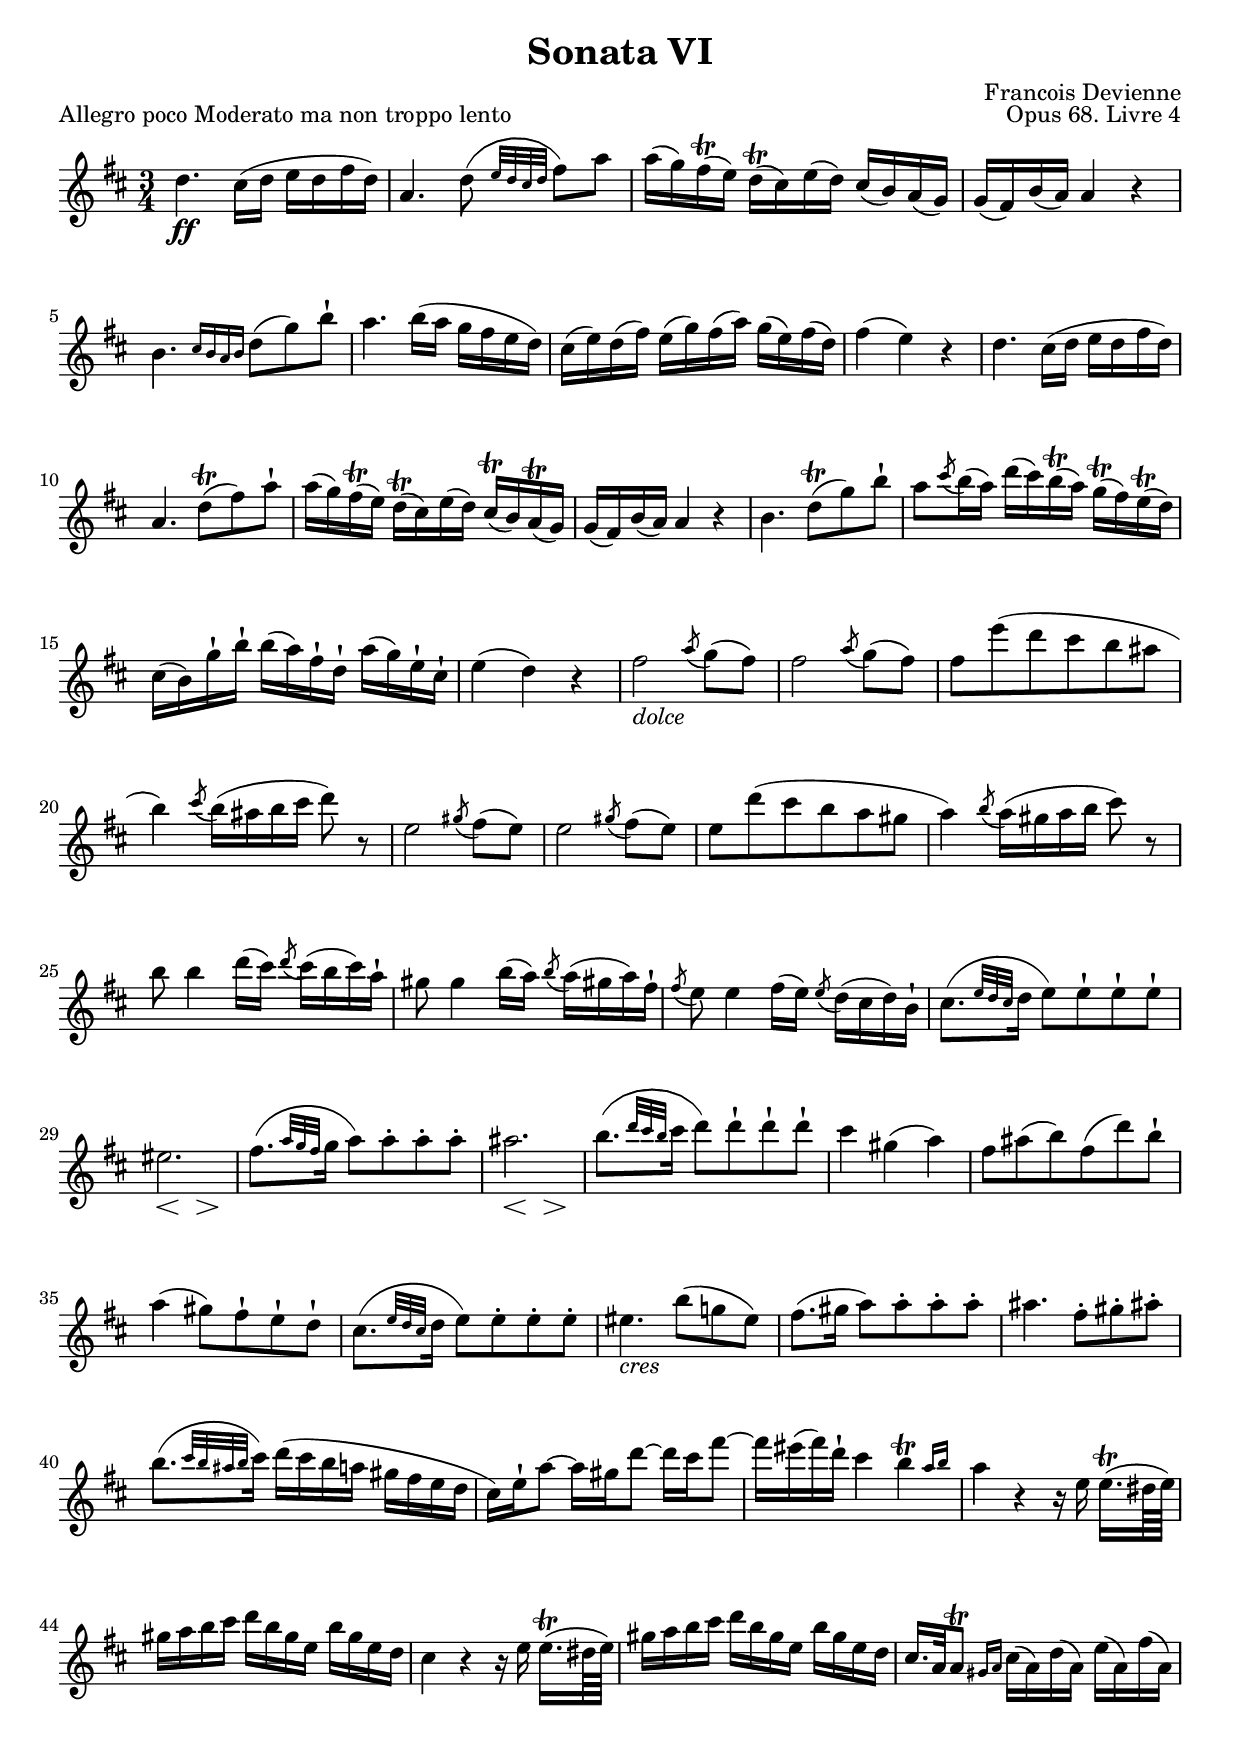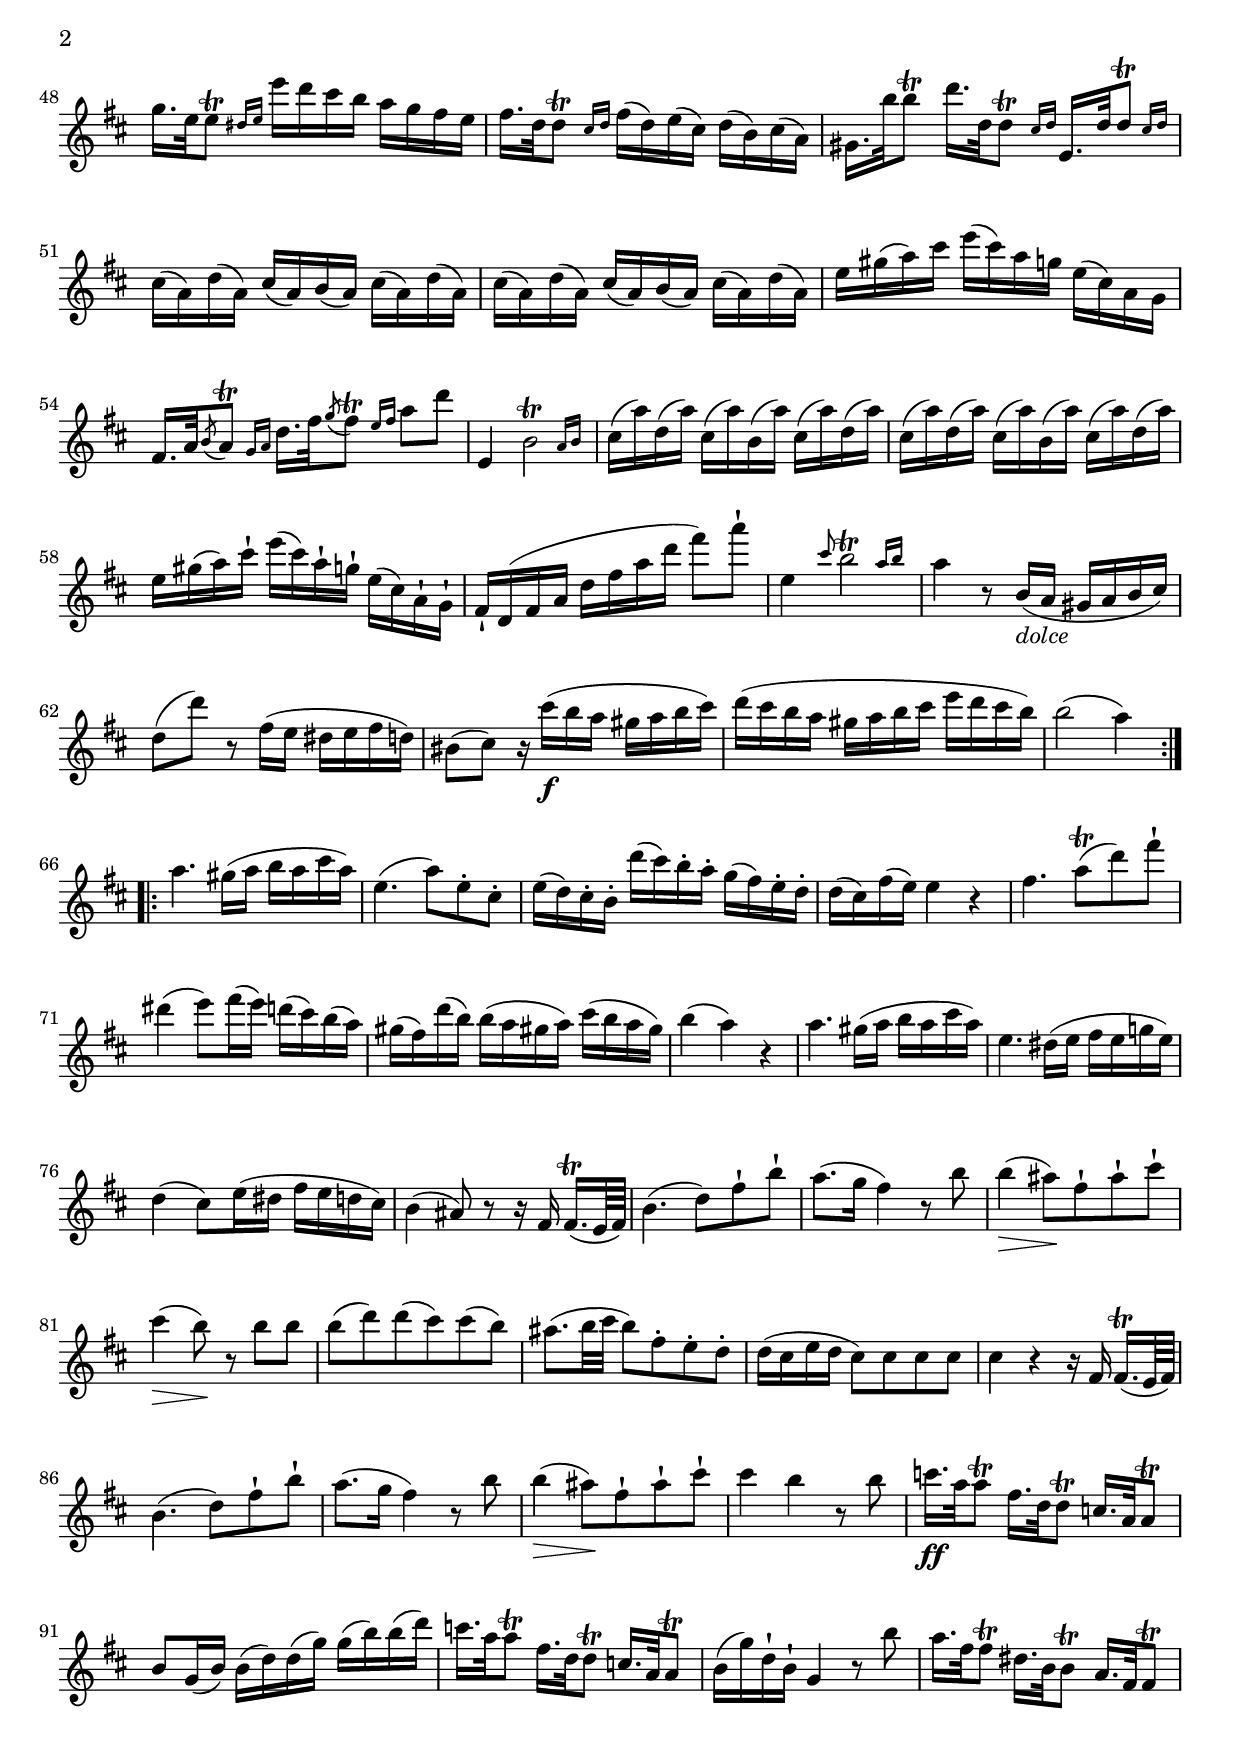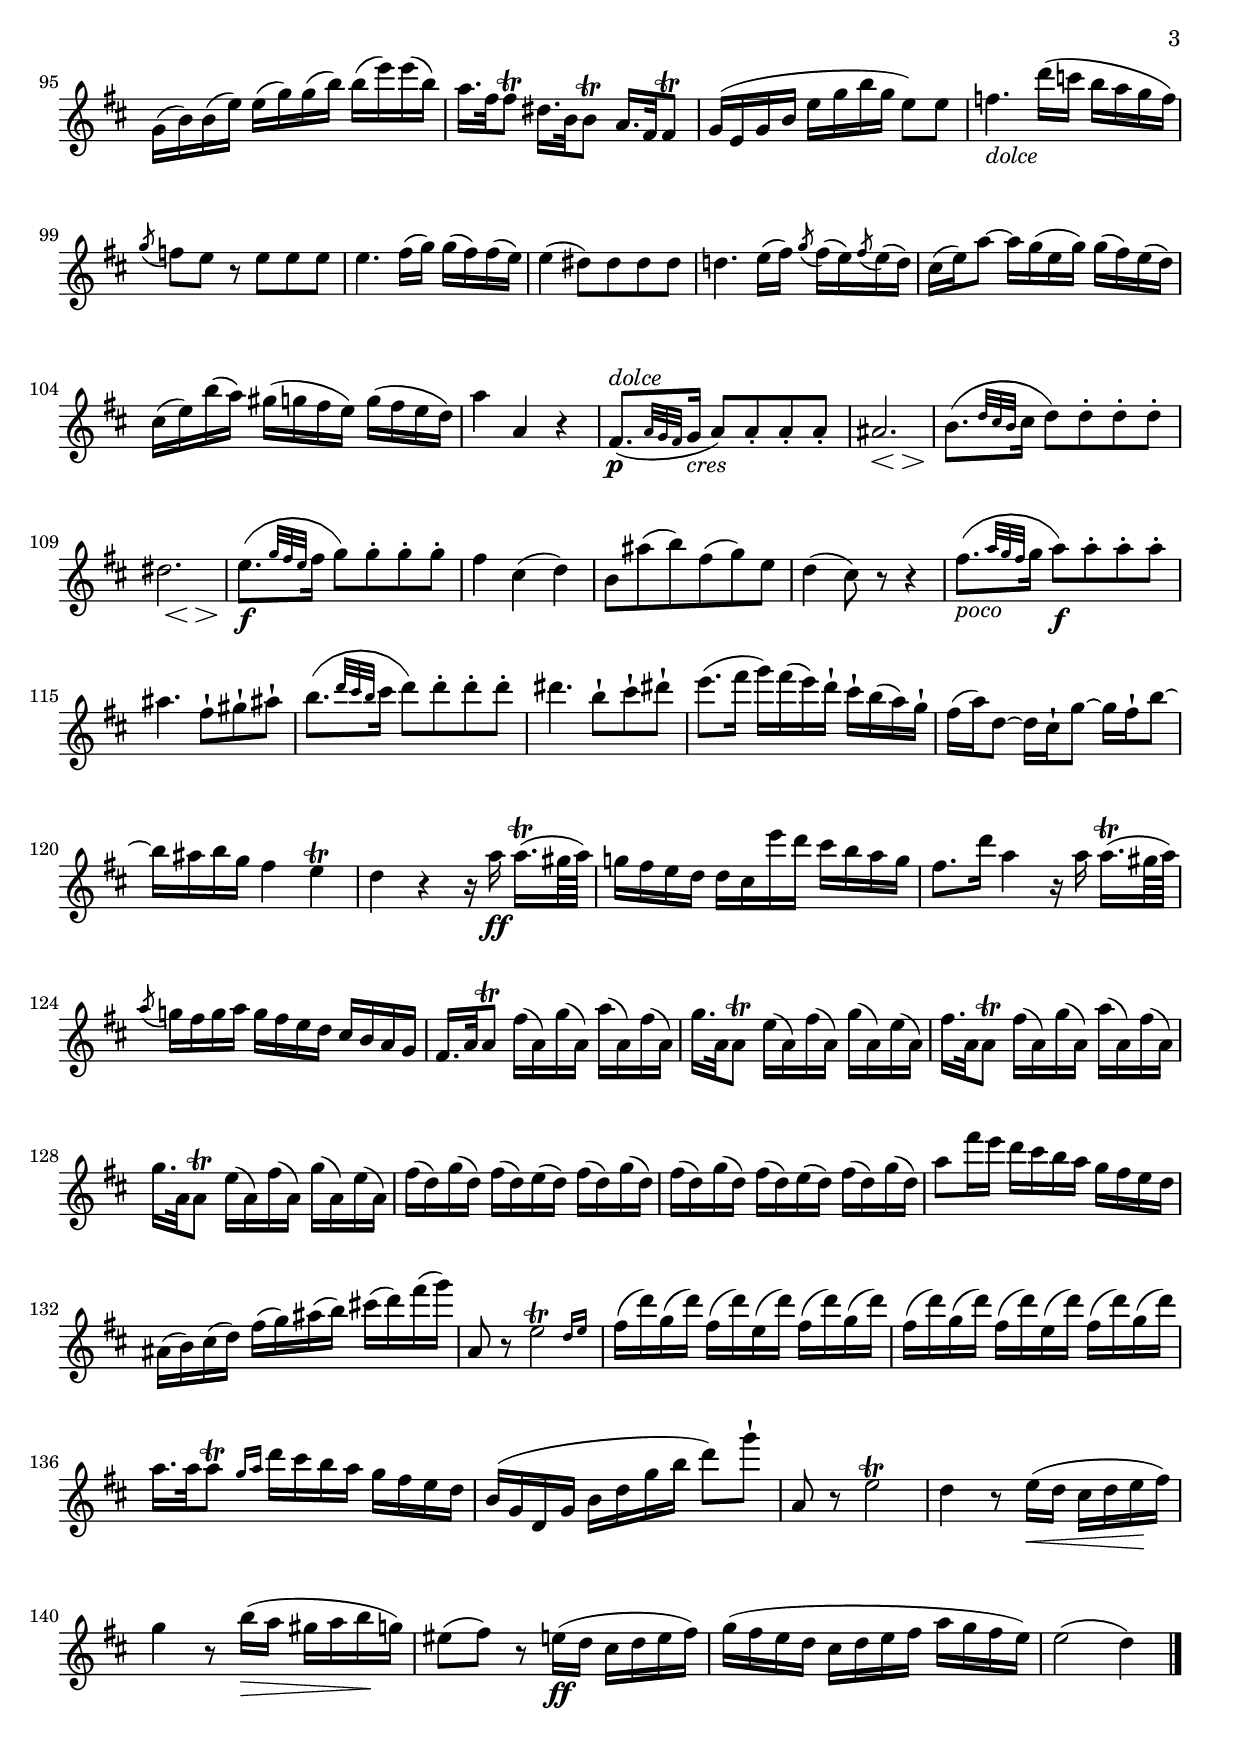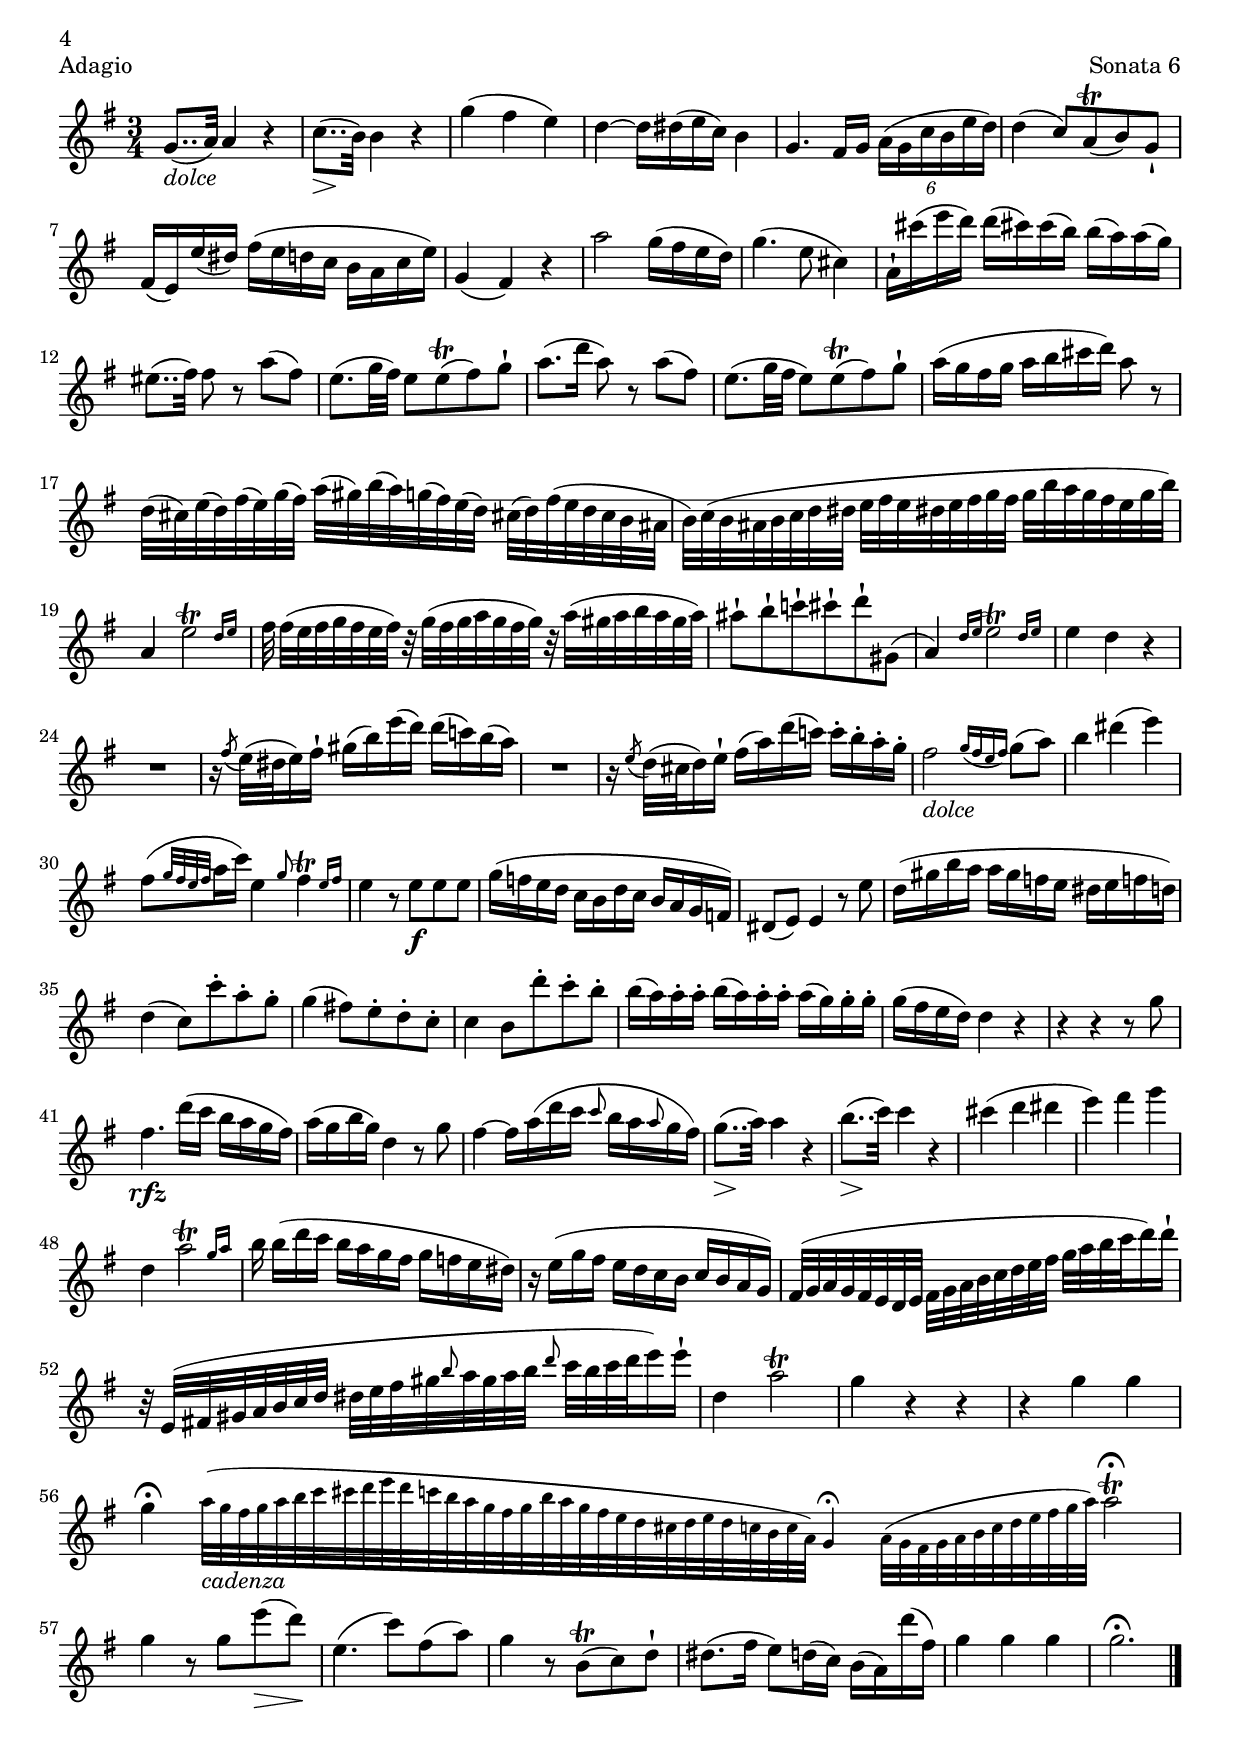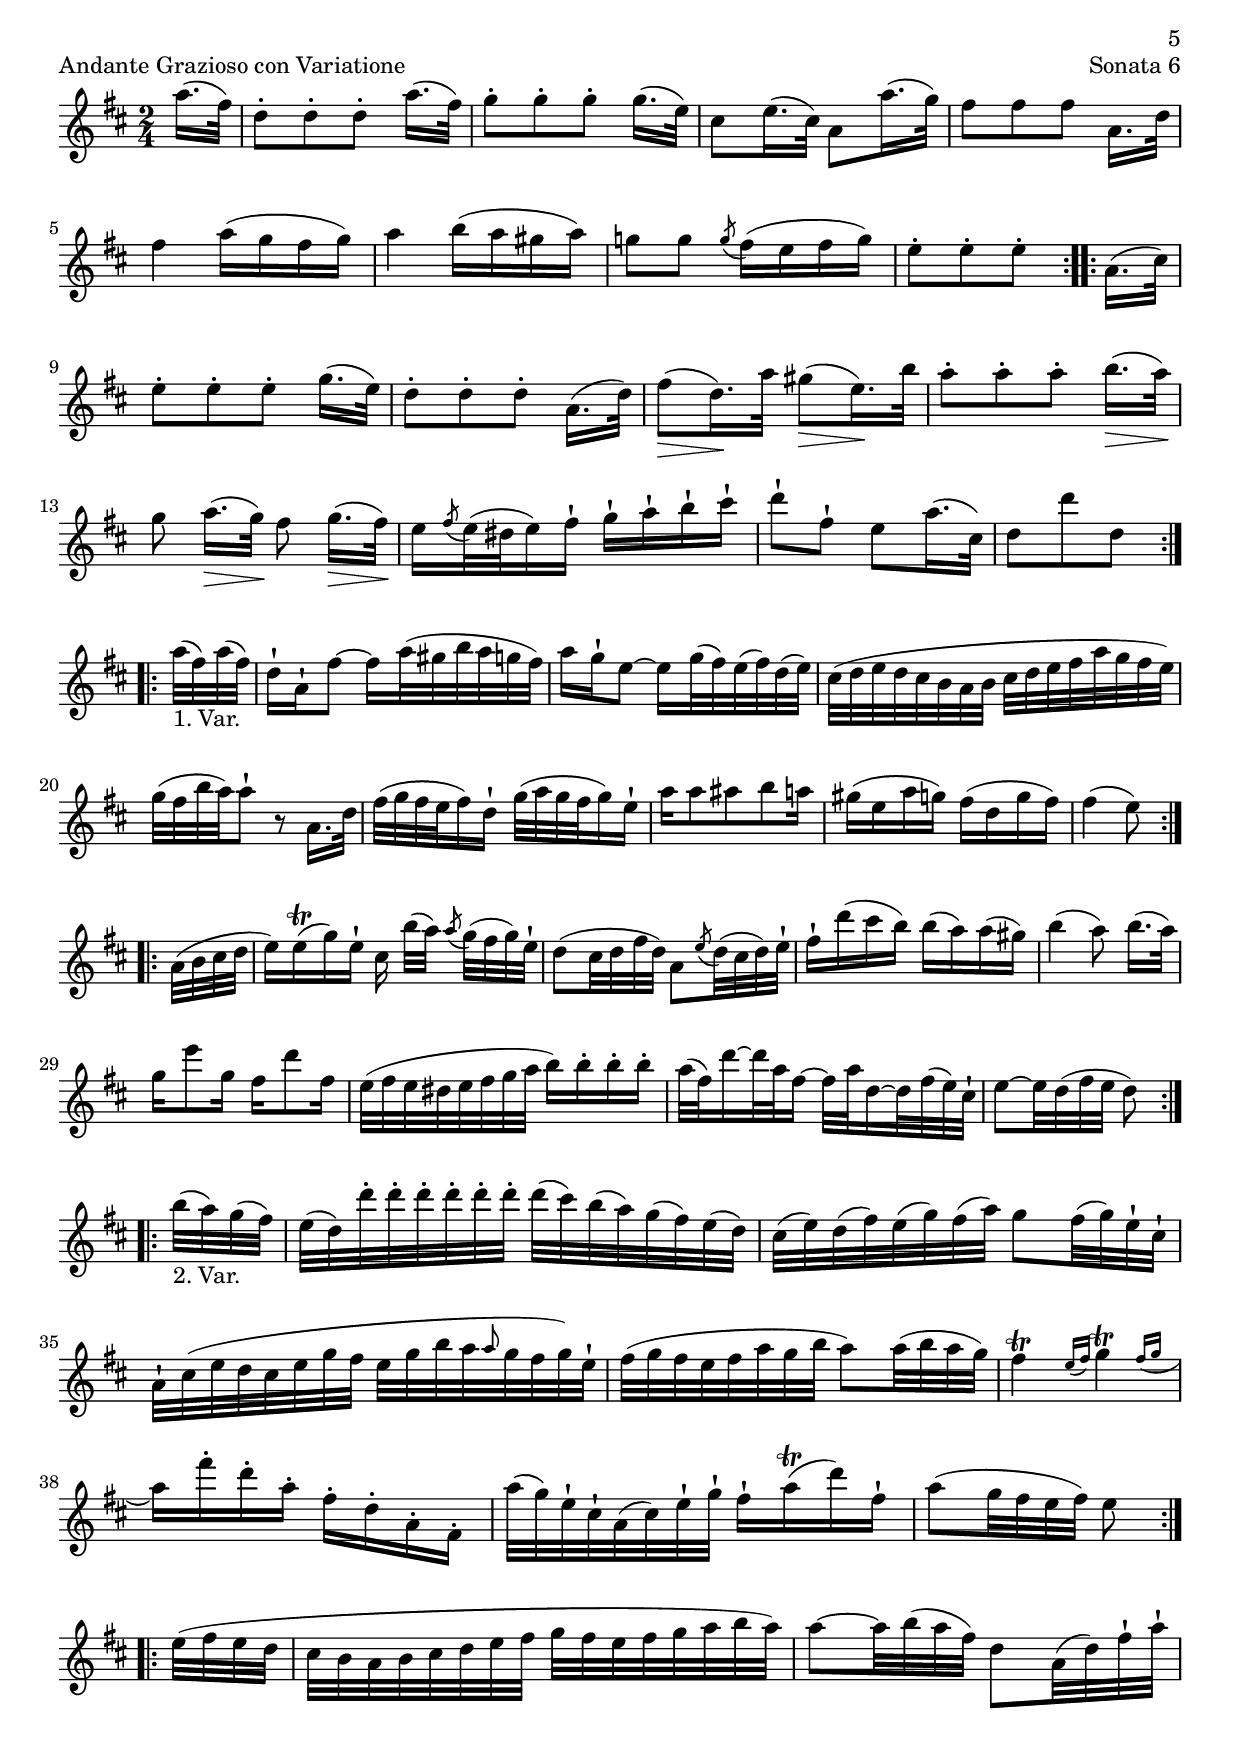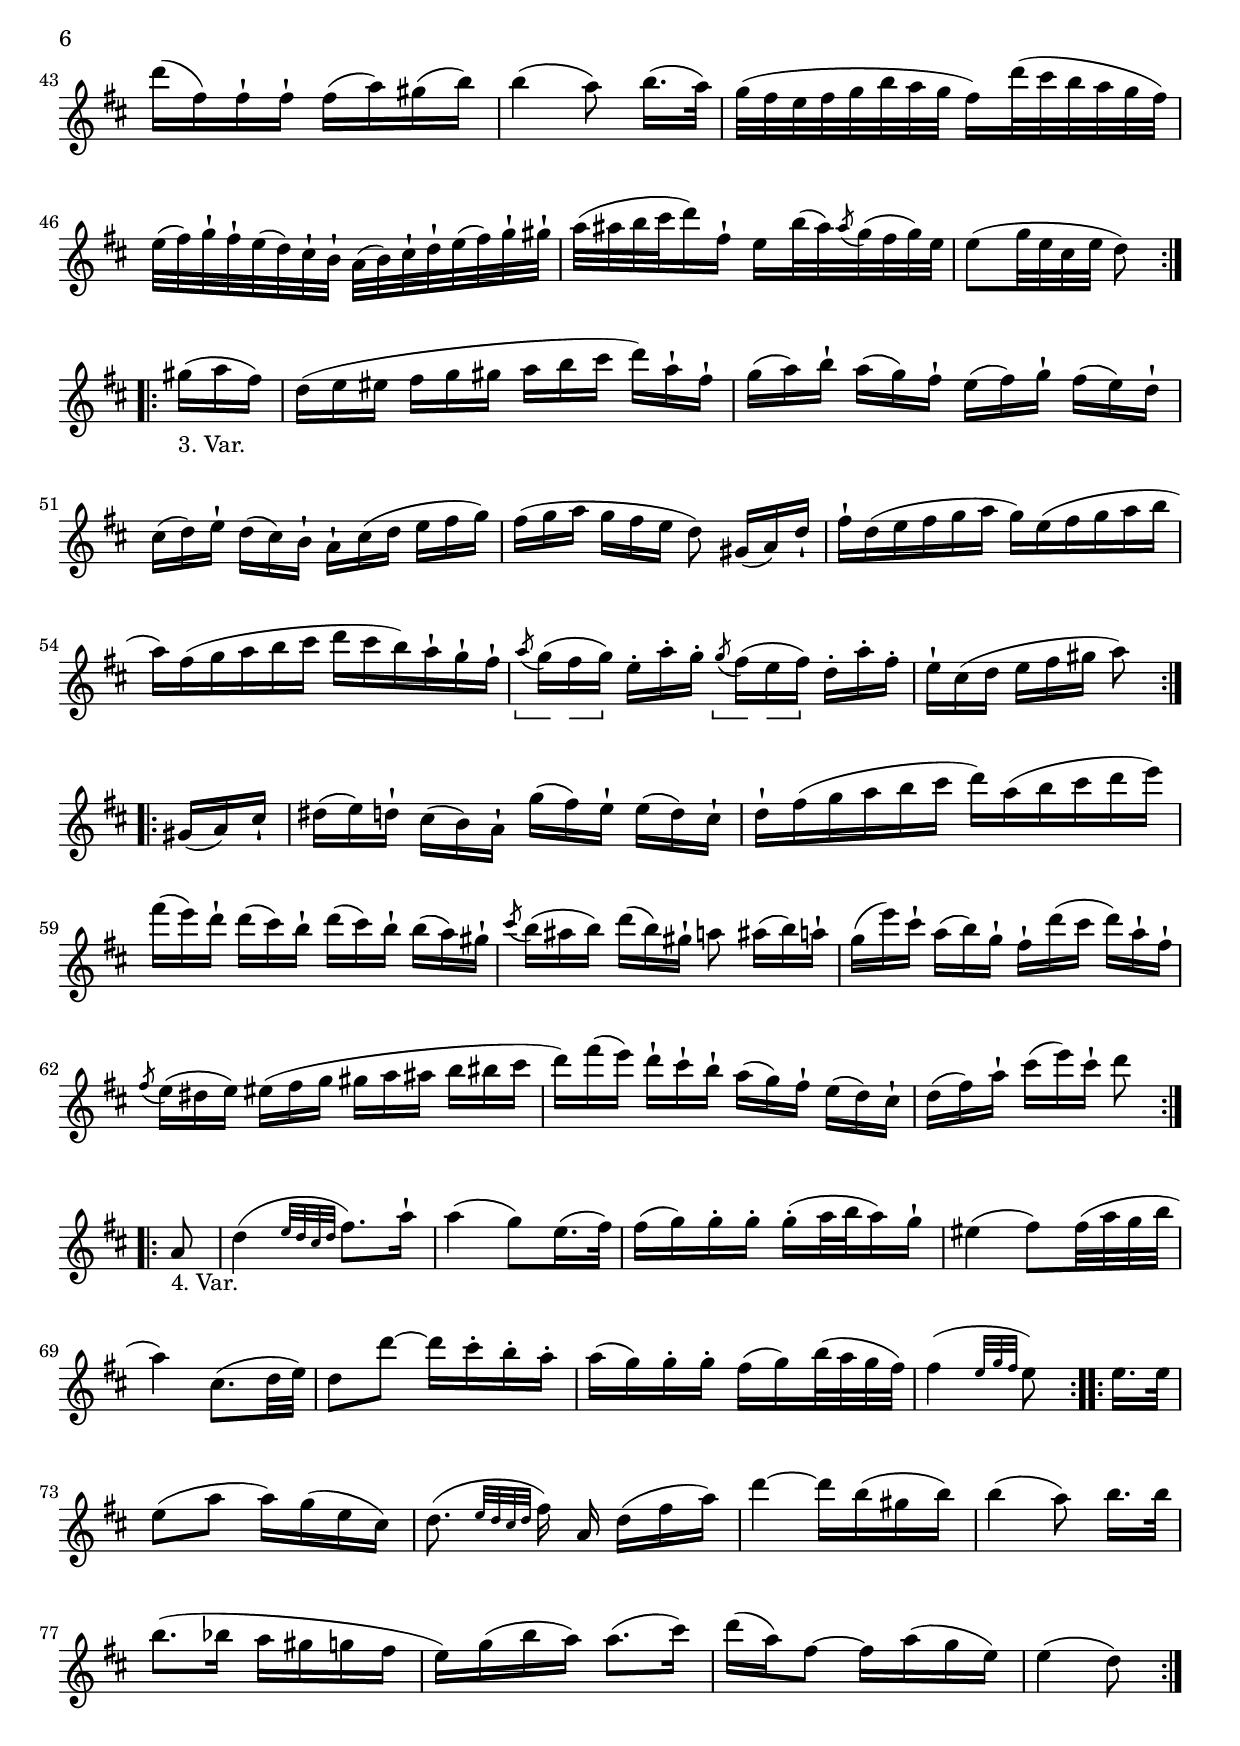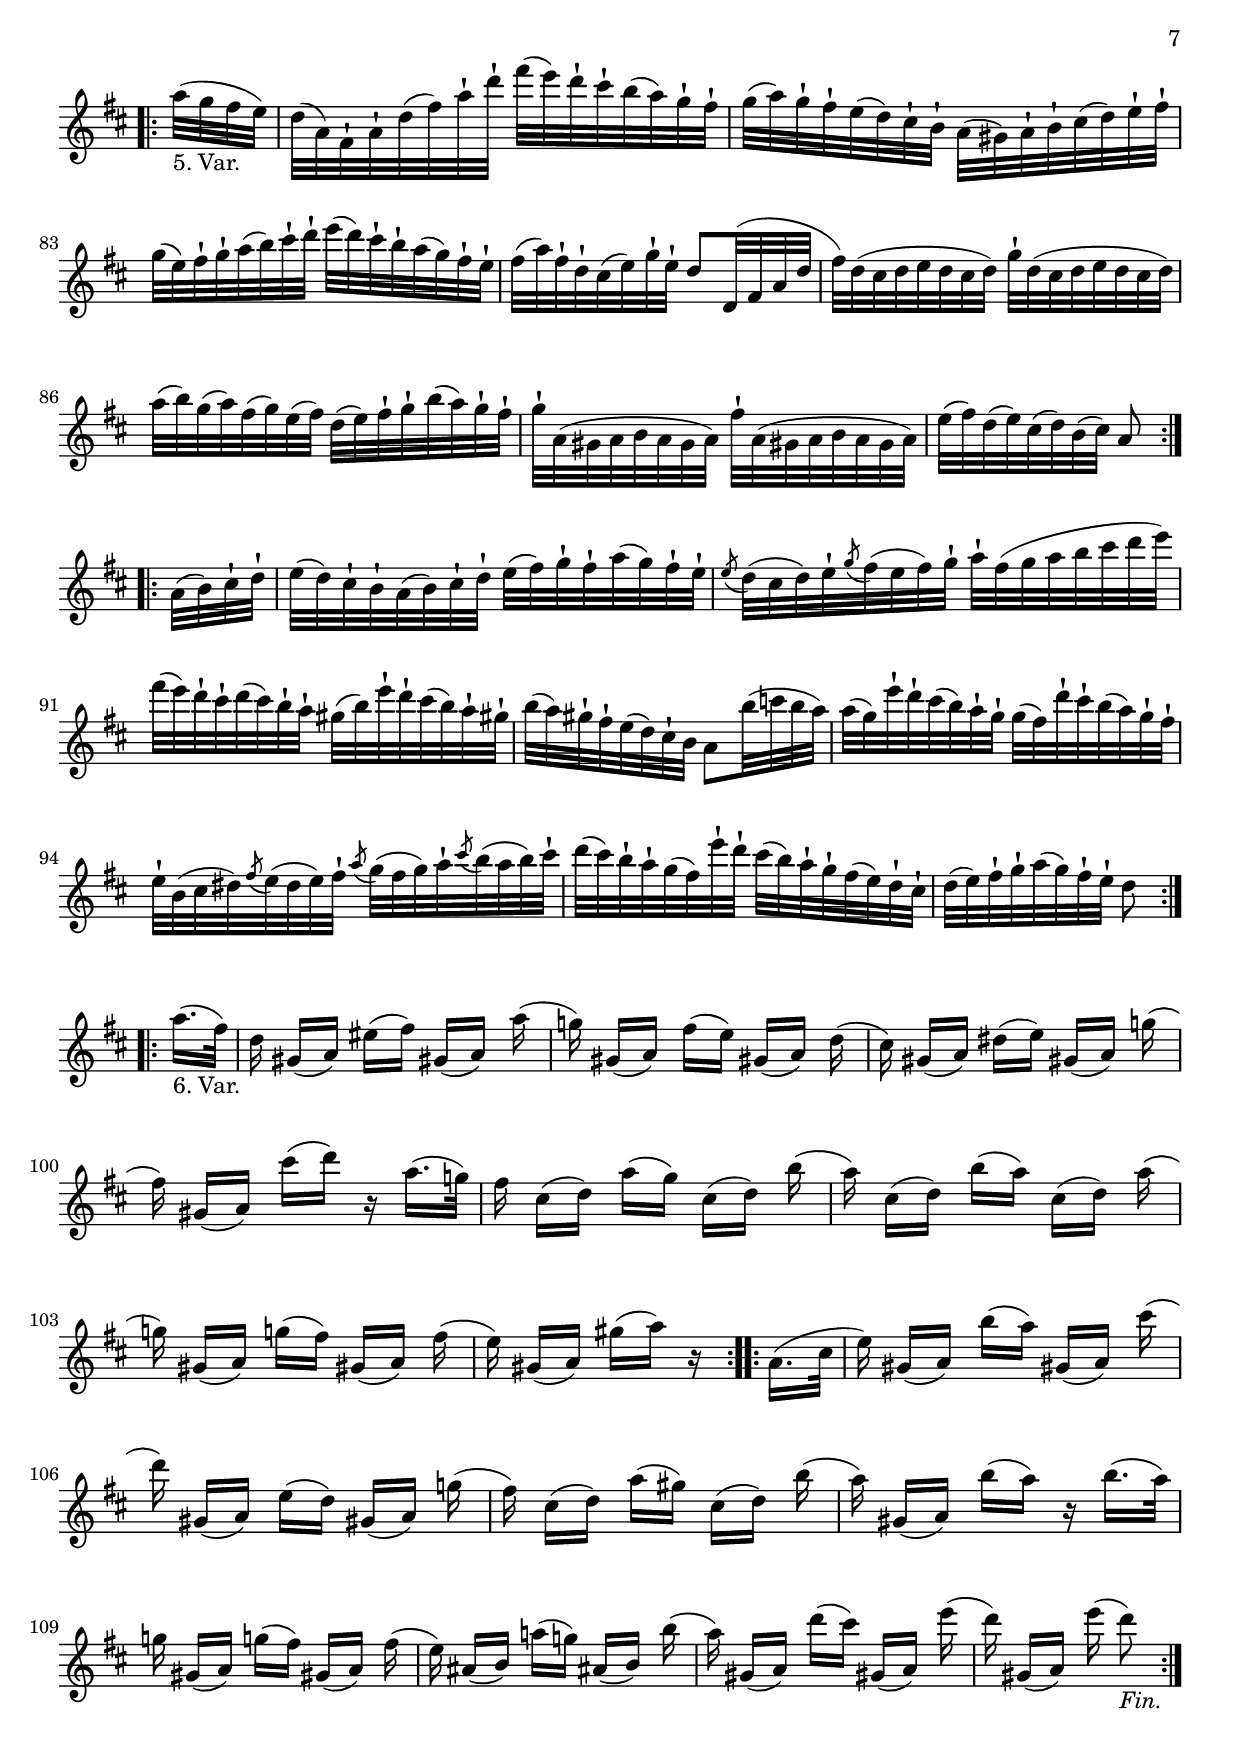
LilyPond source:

\version "2.8.8"

#(set-global-staff-size 20)

\header { 
	title = "Sonata VI"
	composer = "Francois Devienne"
	opus = "Opus 68. Livre 4"
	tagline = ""
	}

\paper {
	#(set-paper-size "a4")
	ragged-last-bottom = ##f
	}

\score {
   \relative c' {
%	\override Staff.VerticalAxisGroup #'minimum-Y-extent = ##f
	\clef G
	\key d \major
	\time 3/4 
	                   
	d'4.\ff cis16  ( d e d fis d ) | 
	a4. d8  ( \grace { e32[ d cis d] } fis8 ) a |   % 3
	a16 ( g ) fis\trill ( e ) d\trill ( cis ) e ( d ) cis ( b ) a ( g ) | 
	g ( fis ) b ( a ) a4 r |   % 5
	b4. \grace { cis16[ b a b] } d8  ( g ) b-| | 
	a4. b16  ( a g fis e d ) |   % 7
	cis  ( e ) d  ( fis ) e  ( g ) fis  ( a ) g  ( e ) fis  ( d ) | 
	fis4  ( e ) r |   % 9
	d4. cis16  ( d e d fis d ) | 
	a4. d8\trill ( fis ) a-| |   % 11
	a16  ( g ) fis\trill ( e ) d\trill ( cis ) e ( d ) 
		cis\trill ( b ) a\trill ( g ) | 
	g  ( fis ) b  ( a ) a4 r |   % 13
	b4. d8\trill ( g ) b-| | 
	a \acciaccatura { cis } b16 ( a ) d  ( cis ) b\trill ( a ) 
		g\trill ( fis ) e\trill ( d ) |   % 15
	cis  ( b ) g'-| b-| b  ( a ) fis-| d-| a'  ( g ) e-| cis-| | 
	e4  ( d ) r |   % 17
	fis2_\markup{\italic dolce} \acciaccatura { a8 } g  ( fis ) | 
	fis2 \acciaccatura { a8 } g  ( fis ) |   % 19
	fis e'  ( d cis b ais! | 
	b4 ) \acciaccatura { cis8 } b16  ( ais! b cis d8 ) r |   % 21
	e,2 \acciaccatura { gis!8 } fis  ( e ) | 
	e2 \acciaccatura { gis!8 } fis  ( e ) |   % 23
	e d'  ( cis b a gis! | 
	a4 ) \acciaccatura { b8 } a16  ( gis! a b cis8 ) r |   % 25
	b b4 d16  ( cis ) \acciaccatura { d8 } cis16  ( b cis ) a-| | 
	gis!8 gis4 b16 ( a ) \acciaccatura { b8 } a16 ( gis! a ) fis-| | % 27
	\acciaccatura { fis8 } e e4 fis16  ( e ) 
		\acciaccatura { e8 } d16  ( cis d ) b-| | 
	cis8.[ ( \grace { e32[ d cis] } d16] e8 ) e-| e-| e-| |   % 29
	<< eis!2. { s8\< s4\! s8\> s4\! } >> | 
	fis8.[ ( \grace { a32[ g fis] } g16] a8 ) a-. a-. a-. |   % 31
	<< ais!2. { s8\< s4\! s8\> s4\! } >> | 
	b8.[ ( \grace { d32[ cis b] } cis16] d8 ) d-| d-| d-| |   % 33
	cis4 gis!  ( a ) | 
	fis8 ais!  ( b ) fis  ( d' ) b-| |   % 35
	a4  ( gis!8 ) fis-| e-| d-| | 
	cis8.[ ( \grace { e32[ d cis] } d16] e8 ) e-. e-. e-. |   % 37
	eis!4._\markup{\italic cres} b'8 ( g! eis ) | 
	fis8.  ( gis!16 a8 ) a-. a-. a-. |   % 39
	ais!4. fis8-. gis!-. ais!-. | 
	b8.[( \grace { cis32[ b ais! b] } cis16] ) 
	 d ( cis b a! gis! fis e d | % 41
	cis ) e-| a8 ~ a16 gis! d'8 ~ d16 cis fis8 ~ | 
	fis16 eis!  ( fis ) d-| cis4
	\afterGrace b\trill { a16[ b] } |   % 43
	a4 r r16 e e16.[\trill ( dis!64 e] ) | 
	gis!16 a b cis d b gis e b' gis e d |   % 45
	cis4 r r16 e e16.[\trill ( dis!64 e] ) | 
	gis!16 a b cis d b gis e b' gis e d |   % 47
	cis16.[ a32 a8]\trill \grace { gis!16[ a] } 
		cis  ( a ) d  ( a ) e'  ( a, ) fis'  ( a, ) | 
	g'16.[ e32 e8]\trill \grace { dis!16[ e] } e' d cis b a g fis e | % 49
	fis16.[ d32 d8]\trill \grace { cis16[ d] } 
		fis  ( d ) e  ( cis ) d  ( b ) cis  ( a ) | 
	gis!16.[ b'32 b8]\trill d16.[ d,32 d8]\trill \grace { cis16[ d] } 
		e,16.[ d'32 \afterGrace d8]\trill { cis16[ d] } |   % 51
	cis16  ( a ) d  ( a ) cis  ( a ) b  ( a ) cis  ( a ) d  ( a ) | 
	cis  ( a ) d  ( a ) cis  ( a ) b  ( a ) cis  ( a ) d  ( a ) |   % 53
	e' gis!  ( a ) cis e  ( cis ) a g! e  ( cis ) a g | 
	fis16.[ a32 \acciaccatura { b8 } a]\trill \grace { g16[ a] } 
	  d16.[ fis32 \acciaccatura { g8 } fis]\trill 
	    \grace { e16[ fis] } a8 d | %55
	e,,4 \afterGrace b'2\trill { a16[ b] } | 
	cis ( a' ) d, ( a' ) cis, ( a' ) b, ( a' ) cis, ( a' ) d, ( a' ) | % 57
	cis, ( a' ) d, ( a' ) cis, ( a' ) b, ( a' ) cis, ( a' ) d, ( a' ) | 
	e gis! ( a ) cis-| e ( cis ) a-| g!-| e  ( cis ) a-| g-| |   % 59
	fis-| d ( fis a d fis a d fis8 ) a-| | 
	e,4 \grace { cis'8 } \afterGrace b2\trill { a16[ b] } |   % 61
	a4 r8 b,16_\markup{\italic dolce} ( a gis! a b cis ) | 
	d8  ( d' ) r fis,16  ( e dis! e fis d! ) |   % 63
	bis!8  ( cis ) r16 cis'\f ( b a gis! a b cis ) | 
	d  ( cis b a gis! a b cis e d cis b ) |   % 65
	b2  ( a4 ) \bar ":|:" \break
	a4. gis!16  ( a b a cis a ) |   % 67
	e4.  ( a8 ) e-. cis-. | 
	e16 ( d ) cis-. b-. d' ( cis ) b-. a-. g  ( fis ) e-. d-. |   % 69
	d  ( cis ) fis  ( e ) e4 r | 
	fis4. a8\trill ( d ) fis-| |   % 71
	dis!4  ( e8 ) fis16  ( e ) d!  ( cis ) b  ( a ) | 
	gis!  ( fis ) d'  ( b ) b  ( a gis! a ) cis  ( b a gis ) |   % 73
	b4  ( a ) r | 
	a4. gis!16  ( a b a cis a ) |   % 75
	e4. dis!16  ( e fis e g! e ) | 
	d4  ( cis8 ) e16  ( dis! fis e d! cis ) |   % 77
	b4  ( ais!8 ) r r16 fis fis16.[\trill ( e64 fis] ) | 
	b4. ( d8 ) fis-| b-| |   % 79
	a8.  ( g16 fis4 ) r8 b | 
	<< { b4  ( ais!8 ) } { s4 \> s8 \! } >> fis-| ais-| cis-| |   % 81
	<< { cis4  ( b8 ) } { s4 \> s8 \! } >> r b b | 
	b  ( d ) d  ( cis ) cis  ( b ) |   % 83
	ais!8.[ ( b32 cis] b8 ) fis-. e-. d-. | 
	d16  ( cis e d cis8 ) cis cis cis |   % 85
	cis4 r r16 fis, fis16.[\trill ( e64 fis] ) | 
	b4.  ( d8 ) fis-| b-| |   % 87
	a8.  ( g16 fis4 ) r8 b | 
	<< { b4  ( ais!8 )} { s4 \> s8 \! }  >> fis8-| ais-| cis-| |   % 89
	cis4 b r8 b | 
	c!16.[\ff a32 a8]\trill fis16.[ d32 d8]\trill
	 c!16.[ a32 a8]\trill |   % 91
	b g16  ( b ) b  ( d ) d  ( g ) g  ( b ) b  ( d ) | 
	c!16.[ a32 a8]\trill fis16.[ d32 d8]\trill
	 c!16.[ a32 a8]\trill |   % 93
	b16  ( g' ) d-| b-| g4 r8 b' | 
	a16.[ fis32 fis8]\trill dis!16.[ b32 b8]\trill
	 a16.[ fis32 fis8]\trill |   % 95
	g16  ( b ) b  ( e ) e  ( g ) g  ( b ) b  ( e ) e  ( b ) | 
	a16.[ fis32 fis8]\trill dis!16.[ b32 b8]\trill
	 a16.[ fis32 fis8]\trill |   % 97
	g16  ( e g b e g b g e8 ) e | 
	f!4._\markup{\italic dolce} d'16  ( c! b a g f ) |   % 99
	\acciaccatura { g8 } f e r e e e | 
	e4. fis16  ( g ) g  ( fis ) fis  ( e ) |   % 101
	e4  ( dis!8 ) dis dis dis | 
	d!4. e16  ( fis ) \acciaccatura { g8 } fis16  ( e )
	 \acciaccatura { fis8 } e16  ( d ) |   % 103
	cis  ( e ) a8 ~ a16 g  ( e g ) g  ( fis ) e  ( d ) | 
	cis  ( e ) b'  ( a ) gis!  ( g! fis e ) g  ( fis e d ) |   % 105
	a'4 a, r | 
	fis8.[\p^\markup{\italic dolce} 
	 ( \grace { a32[ g fis] } g16]_\markup{\italic cres} a8 ) a-. a-. a-. | % 107
	<< ais!2. { s4 \< s8 \! s4 \> s8 \! } >> | 
	b8.[ ( \grace { d32[ cis b] } cis16] d8 ) d-. d-. d-. |   % 109
	<< dis!2. { s8 s8 \< s8 \! s4 \> s8 \! } >> | 
	e8.[\f ( \grace { g32[ fis e] } fis16] g8 ) g-. g-. g-. |   % 111
	fis4 cis  ( d ) | 
	b8 ais'!  ( b ) fis  ( g ) e |   % 113
	d4  ( cis8 ) r r4 | 
	fis8.[_\markup{\italic poco} ( \grace { a32[ g fis] } g16] 
	  a8\f ) a-. a-. a-. |   % 115
	ais!4. fis8-| gis!-| ais!-| | 
	b8.[ ( \grace { d32[ cis b] } cis16] d8 ) d-. d-. d-. |   % 117
	dis!4. b8-| cis-| dis!-| | 
	e8.  ( fis16 g ) fis  ( e ) d-| cis-| b  ( a ) g-| |   % 119
	fis  ( a ) d,8 ~ d16 cis-| g'8 ~ g16 fis-| b8 ~ | 
	b16 ais! b g fis4 e\trill |   % 121
	d r r16 a'\ff a16.[\trill ( gis!64 a] ) | 
	g!16 fis e d d cis e' d cis b a g |   % 123
	fis8. d'16 a4 r16 a a16.[\trill ( gis!64 a] ) | 
	\acciaccatura { a8 } g!16 fis g a g fis e d cis b a g |   % 125
	fis16.[ a32 a8]\trill fis'16 ( a, ) g' ( a, ) a' ( a, ) fis' ( a, ) | 
	g'16.[ a,32 a8]\trill
	 e'16 ( a, ) fis' ( a, ) g' ( a, ) e' ( a, ) | %127
	fis'16.[ a,32 a8]\trill
	 fis'16  ( a, ) g' ( a, ) a' ( a, ) fis' ( a, ) | 
	g'16.[ a,32 a8]\trill
	 e'16  ( a, ) fis'  ( a, ) g'  ( a, ) e'  ( a, ) |   % 129
	fis'  ( d ) g  ( d ) fis  ( d ) e  ( d ) fis  ( d ) g  ( d ) | 
	fis  ( d ) g  ( d ) fis  ( d ) e  ( d ) fis  ( d ) g  ( d ) |   % 131
	a'8 fis'16 e d cis b a g fis e d | 
	ais! ( b ) cis ( d ) fis ( g ) ais! ( b ) cis! ( d ) fis ( g ) | % 133
	a,,8 r \afterGrace e'2\trill { d16[ e] } | 
	fis ( d' ) g, ( d' ) fis, ( d' ) e, ( d' ) fis, ( d' ) g, ( d' ) | %135
	fis, ( d' ) g, ( d' ) fis, ( d' ) e, ( d' ) fis, ( d' ) g, ( d' ) | 
	a16.[ a32 a8]\trill \grace { g16[ a] } d cis b a g fis e d |   % 137
	b  ( g d g b d g b d8 ) g-| | 
	a,, r e'2\trill |   % 139
	d4 r8 << {e16  ( d cis d e fis ) }  { s4 \< s8 \! } >> | 
	g4 r8 << {b16  ( a gis! a b g! ) } { s4 \> s8 \! } >> |   % 141
	eis!8  ( fis ) r e!16\ff  ( d cis d e fis ) | 
	g  ( fis e d cis d e fis a g fis e ) |   % 143
	e2  ( d4 ) \bar "|." }

	\header { 
		piece = "Allegro poco Moderato ma non troppo lento"
		 }
	\layout { indent = #0  
	  \context  {
     		\Score \override SpacingSpanner #'spacing-increment = #1.05
         } }
	}

\score {
   \relative c' {
	\clef G
	\key g \major
	\time 3/4 
	                   
	g'8.._\markup{\italic dolce} ( a32 ) a4 r | 
	<< { c8.. ( b32 ) } { s8 \> s8 \! } >> b4 r |   % 3
	g'  ( fis e ) | d ~ d16 dis!  ( e c ) b4 |   % 5
	g4. fis16 g \times 4/6 { a ( g c b e d )  } | 
	d4  ( c8 ) a\trill  ( b ) g-| |   % 7
	fis16  ( e ) e'  ( dis! ) fis  ( e d! c b a c e ) | 
	g,4  ( fis ) r |   % 9
	a'2 g16  ( fis e d ) | 
	g4.  ( e8 cis!4 ) |   % 11
	a16-| cis'!  ( e d ) d  ( cis! ) cis  ( b ) b  ( a ) a  ( g ) | 
	eis!8..  ( fis32 ) fis8 r a  ( fis ) |   % 13
	e8.  ( g32 fis ) e8 e\trill  ( fis ) g-| | 
	a8.  ( d16 a8 ) r a  ( fis ) |   % 15
	e8.  ( g32 fis e8 ) e\trill  ( fis ) g-| | 
	a16  ( g fis g a b cis! d ) a8 r |   % 17
	d,32  ( cis! ) e  ( d ) fis  ( e ) g  ( fis ) a  ( gis! ) 
	 b  ( a ) g!  ( fis ) e  ( d ) cis!  ( d ) fis  ( e d cis b ais! | 
	b ) c  ( b ais! b c d dis! e fis e dis! 
	 e fis g fis g b a g fis e g b ) |   % 19
	a,4 \afterGrace e'2\trill { d16[ e] } | 
	fis32 fis[ ( e fis g fis e fis] ) r 
	 g  ( fis g a g fis g ) r a  ( gis! a b a gis a ) |   % 21
	ais!8-| b-| c!-| cis!-| d-| gis,,!  ( | 
	a4 ) \grace { d16[ e] } \afterGrace e2\trill { d16[ e] } |   % 23
	e4 d r | 
	R2. |   % 25
	r16 \acciaccatura { fis8 } e32  ( dis! e16 ) 
	 fis-| gis!  ( b ) e  ( d ) d  ( c! ) b  ( a ) R2. | 
	r16 \acciaccatura { e8 } d32  ( cis! d16 ) e-| 
	 fis  ( a ) d  ( c! ) c-. b-. a-. g-. |   % 27
	fis2_\markup{\italic dolce} \grace { g16[ ( fis e fis] ) } g8  ( a ) | 
	b4 dis! ( e ) |   % 29
	fis,8[ ( \grace { g32[ fis e fis] } a16 c] ) e,4 
	 \grace { g8 } \afterGrace fis4\trill { e16[ fis] } | 
	e4 r8 e\f e e |   % 31
	g16  ( f! e d c b d c b a g f! ) | 
	dis!8  ( e ) e4 r8 e' |   % 33
	d16  ( gis! b a a gis f! e dis! e f! d! ) | 
	d4  ( c8 ) c'-. a-. g-. |   % 35
	g4  ( fis!8 ) e-. d-. c-. | 
	c4 b8 d'-. c-. b-. |   % 37
	b16  ( a ) a-. a-. b  ( a ) a-. a-. a ( g ) g-. g-. | 
	g  ( fis e d ) d4 r |   % 39
	r r r8 g | 
	fis4.\rfz d'16  ( c b a g fis ) |   % 41
	a  ( g b g ) d4 r8 g | 
	fis4 ~ fis16 a ( d c \grace { c8 } b16 a 
	 \grace { a8 } g16 fis ) |   % 43
	<< { g8..  ( a32 ) } { s8 \> s8 \! } >> a4 r | 
	<< { b8..  ( c32 ) } { s8 \> s8 \! } >> c4 r |   % 45
	cis!  ( d dis! | 
	e ) fis g |   % 47
	d, \afterGrace a'2\trill { g16[ a] } | 
	b b[ ( d c] b a g fis g f! e dis! ) |   % 49
	r e  ( g fis e d c b c b a g ) | 
	fis32  ( g a g fis e d e fis g a b c d e fis g a b c d16 ) d-| |   % 51
	r32 e,,  ( fis! gis! a b c d dis! e fis gis! 
	 \grace { b8 } a32 gis a b \grace { d8 } c32 b c d e16 ) e-| | 
	d,4 a'2\trill |   % 53
	g4 r r | r g g \break |   % 55
	\cadenzaOn g\fermata 
	\tiny a32[_\markup{\normalsize \italic cadenza} 
		( g fis g a b c cis d e d 
	 c b a g fis g b a g fis e d cis d e d c b c a] )
	 g4\fermata a32[ ( g fis g a b c d e fis g a] ) 
	 \normalsize a2\trill\fermata \cadenzaOff \bar "|" 
	\set Score.currentBarNumber = #57 
	g4 r8 g << { e' ( d ) } { s8 \> s8 \! } >> |   % 57
	e,4. ( c'8 ) fis, ( a ) | 
	g4 r8 b,\trill ( c ) d-| |   % 59
	dis!8. ( fis16 e8 ) d!16 ( c ) b ( a ) d' ( fis, ) | 
	g4 g g |   % 61
	g2.\fermata \bar "|." }
	\header { 
		  piece = "Adagio" breakbefore = ##t
		  opus = "Sonata 6"
		 }
	\layout { indent = #0  
	  \context  {
%    		\Score \override SpacingSpanner #'spacing-increment = #2.0
         } }
	}

\score {
   \relative c' {
	\clef G
	\key d \major
	\time 2/4 
	                   
	\partial 8*1 a''16.  ( fis32 ) | 
	d8-.[ d-. d-.] a'16.  ( fis32 ) |   % 3
	g8-.[ g-. g-.] g16.  ( e32 ) | 
	cis8 e16.  ( cis32 ) a8 a'16.  ( g32 ) |   % 5
	fis8[ fis fis] a,16. d32 | 
	fis4 a16  ( g fis g ) |   % 7
	a4 b16  ( a gis! a ) | 
	g!8 g \acciaccatura { g } fis16  ( e fis g ) |   % 9
	e8-.[ e-. e-.] \bar ":|:" a,16.  ( cis32 ) | 
	e8-.[ e-. e-.] g16.  ( e32 ) |   % 11
	d8-.[ d-. d-.] a16.  ( d32 ) | 
	<< { fis8  ( d16. ) } { s8 \> s16. \! } >> a'32 
	 << { gis!8  ( e16. ) } { s8 \> s16. \! } >>  b'32 |   % 13
	a8-.[ a-. a-.] << { b16.  ( a32 ) } { s16. \> s32 \! } >> | 
	g8 << { a16.[ ( g32] ) } { s16. \> s32 \! } >> fis8 
	 << { g16.[ ( fis32] ) } { s16. \> s32 \! } >> |   % 15
	e16 \acciaccatura { fis8 } e32  ( dis! e16 ) fis-| g-| a-| b-| cis-| | 
	d8-| fis,-| e a16.  ( cis,32 ) |   % 17
	d8[ d' d,] \bar ":|:" \break 
	 a'32_\markup{1. Var. } ( fis ) a  ( fis ) | 
	d16-| a-| fis'8 ~ fis16 a32 ( gis! b a g! fis ) |   % 19
	a16 g-| e8 ~ e16 g32  ( fis ) e  ( fis ) d  ( e ) | 
	cis  ( d e d cis b a b cis d e fis a g fis e ) |   % 21
	g  ( fis b a ) a8-| r a,16. d32 | 
	fis  ( g fis e fis16 ) d-| g32  ( a g fis g16 ) e-| |   % 23
	a a8 ais! b a!16 | 
	gis!  ( e a g! ) fis  ( d g fis ) |   % 25
	fis4  ( e8 ) \bar ":|:" a,32  ( b cis d | 
	e16 ) e\trill ( g ) e-| cis b'32[ ( a] ) 
	 \acciaccatura { a8 } g32 ( fis g ) e-| |   % 27
	d8  ( cis32 d fis d ) a8 \acciaccatura { e' } d32  ( cis d ) e-| | 
	fis16-| d'  ( cis b ) b  ( a ) a  ( gis! ) |   % 29
	b4 ( a8 ) b16.[ ( a32] ) | 
	g16 e'8 g,16 fis d'8 fis,16 |   % 31
	e32  ( fis e dis! e fis g a b16 ) b-. b-. b-. | 
	a32 ( fis ) d'16 ~ d32 a32 fis16 ~ 
	 fis32 a32 d,16 ~ d32 fis32 ( e ) cis-| |   % 33
	e8 ~ e32 d  ( fis e d8 ) \bar ":|:" \break 
	 b'32_\markup{2. Var. }  ( a ) g  ( fis ) | 
	e ( d ) d'-. d-. d-. d-. d-. d-. 
	 d ( cis ) b ( a ) g ( fis ) e ( d ) |   % 35
	cis ( e ) d ( fis ) e ( g ) fis ( a ) g8 fis32  ( g ) e-| cis-| | 
	a-| cis ( e d cis e g fis e g b a \grace { a8 } g32 fis g ) e-| | % 37
	fis ( g fis e fis a g b a8 ) a32  ( b a g ) | 
	fis4\trill \grace { e16[ ( fis] ) } 
	 \afterGrace g4\trill { fis16[ ( g] }| % 39
	a ) fis'-. d-. a-. fis-. d-. a-. fis-. | 
	a'32 ( g ) e-| cis-| a ( cis ) e-| g-| fis16-| 
	 a\trill ( d ) fis,-| |   % 41
	a8[ ( g32 fis e fis] ) e8 \bar ":|:" 
	 e32  ( fis e d | 
	cis b a b cis d e fis g fis e fis g a b a ) |   % 43
	a8 ~ a32 b  ( a fis ) d8 a32  ( d ) fis-| a-| | 
	d16  ( fis, ) fis-| fis-| fis  ( a ) gis!  ( b ) |   % 45
	b4 ( a8 ) b16.[ ( a32] ) | 
	g ( fis e fis g b a g fis16 ) d'32  ( cis b a g fis ) |   % 47
	e ( fis ) g-| fis-| e ( d ) cis-| b-| 
	 a ( b ) cis-| d-| e ( fis ) g-| gis!-| | 
	a ( ais! b cis d16 ) fis,-| e b'32  ( ais ) 
	 \acciaccatura { ais8 } g32  ( fis g ) e |   % 49
	e8[ ( g32 e cis e] d8 ) \bar ":|:" \break 
	\override TupletNumber #'transparent = ##t 
	\times 2/3 { gis!16_\markup{3. Var.}  ( a fis )  } | 
	\times 2/3 { d[ ( e eis!]  } \times 2/3 { fis[ g gis!] } 
	 \times 2/3 { a[ b cis] } \times 2/3 { d[ ) a-| fis-|] } |   % 51
	\times 2/3 { g[ ( a ) b-|] } \times 2/3 { a[ ( g ) fis-|] } 
	 \times 2/3 { e[ ( fis ) g-|] } \times 2/3 { fis[ ( e ) d-|] } | 
	\times 2/3 { cis[ ( d ) e-|] } \times 2/3 { d[ ( cis ) b-|] } 
	 \times 2/3 { a-|[ cis ( d]  } \times 2/3 { e[ fis g] ) } |   % 53
	\times 2/3 { fis[ ( g a] } \times 2/3 { g[ fis e] } 
	 d8 ) \times 2/3 { gis,!16[ ( a ) d-|] } | 
	\times 4/6 { fis-| d ( e fis g a  } 
	 \times 4/6 { g ) e ( fis g a b  } |   % 55
	\times 4/6 { a ) fis  ( g a b cis } 
	 \times 4/6 { d cis b ) a-| g-| fis-| } | 
	\times 2/3 { \acciaccatura { a8 } g16[ ( fis g] ) } 
	 \times 2/3 { e-.[ a-. g-.] } 
	  \times 2/3 { \acciaccatura { g8 } fis16[ ( e fis] ) } 
	   \times 2/3 { d-.[ a'-. fis-.] } |   % 57
	\times 2/3 { e-|[ cis  ( d] } \times 2/3 { e[ fis gis!] } a8 ) 
	 \bar ":|:" \times 2/3 { gis,!16[  ( a ) cis-|] } | 
	\times 2/3 { dis![ ( e ) d!-|] } \times 2/3 { cis[ ( b ) a-|] } 
	 \times 2/3 { g'[ ( fis ) e-|] } \times 2/3 { e[ ( d ) cis-|] } | % 59
	\times 4/6 { d-| fis ( g a b cis  } 
	 \times 4/6 { d ) a  ( b cis d e )  } | 
	\times 2/3 { fis[ ( e ) d-|] } \times 2/3 { d[ ( cis ) b-|] } 
	 \times 2/3 { d[ ( cis ) b-|] } \times 2/3 { b[ ( a ) gis!-|] } | % 61
	\acciaccatura { cis8 }\times 2/3 { b16[ ( ais! b] )  } 
	 \times 2/3 { d[ ( b ) gis!-|] } a!8 
	  \times 2/3 { ais!16[ ( b ) a-|] } | 
	\times 2/3 { g[ ( e' ) cis-|] } \times 2/3 { a[ ( b ) g-|] } 
	 \times 2/3 { fis-|[ d' ( cis] } \times 2/3 { d[ ) a-| fis-|] } | % 63
	\acciaccatura { fis8 }\times 2/3 { e16[ ( dis! e] ) } 
	 \times 2/3 { eis![ ( fis g] } \times 2/3 { gis![ a ais!] } 
	  \times 2/3 { b[ bis! cis] } | 
	\times 2/3 { d[ ) fis ( e] ) } \times 2/3 { d-| cis-| b-| } 
	 \times 2/3 { a[ ( g ) fis-|] } \times 2/3 { e[ ( d ) cis-|] } |   % 65
	\times 2/3 { d[ ( fis ) a-|] } \times 2/3 { cis[ ( e ) cis-|] } 
	\override TupletNumber #'transparent = ##f
	  d8 \bar ":|:" \break a,_\markup{4. Var.} | 
	d4  ( \grace { e32[ d cis d] } fis8. ) a16-| |   % 67
	a4  ( g8 ) e16.  ( fis32 ) | 
	fis16  ( g ) g-. g-. g-. ( a32 b a16 ) g-| |   % 69
	eis!4 ( fis8 ) fis32  ( a g b | a4 ) cis,8.  ( d32 e ) |   % 71
	d8 d' ~ d16 cis-. b-. a-. | 
	a  ( g ) g-. g-. fis  ( g ) b32  ( a g fis ) |   % 73
	fis4  ( \grace { e32[ g fis] } e8 ) \bar ":|:" e16. e32 | 
	e8  ( a a16 ) g  ( e cis ) |   % 75
	d8.  ( \grace { e32[ d cis d] } fis16 ) a, d[ ( fis a] ) | 
	d4 ~ d16 b  ( gis! b ) |   % 77
	b4  ( a8 ) b16.[ b32] | 
	b8. ( bes!16 a gis! g! fis |   % 79
	e ) g  ( b a ) a8.  ( cis16 ) | 
	d  ( a ) fis8 ~ fis16 a  ( g e ) |   % 81
	e4  ( d8 ) \bar ":|:" \break a'32_\markup{5. Var.} ( g fis e ) | 
	d  ( a ) fis-| a-| d  ( fis ) a-| d-| 
	 fis  ( e ) d-| cis-| b  ( a ) g-| fis-| |   % 83
	g  ( a ) g-| fis-| e  ( d ) cis-| b-| 
	 a  ( gis! ) a-| b-| cis  ( d ) e-| fis-| | 
	g  ( e ) fis-| g-| a  ( b ) cis-| d-| 
	 e  ( d ) cis-| b-| a  ( g ) fis-| e-| |   % 85
	fis  ( a ) fis-| d-| cis  ( e ) g-| e-| d8 d,32 ( fis a d | 
	fis ) d  ( cis d e d cis d ) g-| d  ( cis d e d cis d ) |   % 87
	a'  ( b ) g  ( a ) fis  ( g ) 
	 e  ( fis ) d  ( e ) fis-| g-| b  ( a ) g-| fis-| | 
	g-| a,  ( gis! a b a gis a ) fis'-| a,  ( gis! a b a gis a ) |   % 89
	e'  ( fis ) d  ( e ) cis  ( d ) b  ( cis ) a8 \bar ":|:"
	 a32  ( b ) cis-| d-| | 
	e  ( d ) cis-| b-| a  ( b ) cis-| d-| 
	 e  ( fis ) g-| fis-| a  ( g ) fis-| e-| |   % 91
	\acciaccatura { e8 } d32  ( cis d ) e-| \acciaccatura { g8 } 
	 fis32  ( e fis ) g-| a-| fis  ( g a b cis d e ) | 
	fis  ( e ) d-| cis-| d  ( cis ) b-| a-| 
	 gis!  ( b ) e-| d-| cis  ( b ) a-| gis!-| |   % 93
	b  ( a ) gis!-| fis-| e  ( d ) cis-| -|b a8 b'32  ( c! b a ) | 
	a  ( g ) e'-| d-| cis  ( b ) a-| g-| 
	 g  ( fis ) d'-| cis-| b  ( a ) g-| fis-| |   % 95
	e-| b  ( cis dis! ) \acciaccatura { fis8 } 
	 e32  ( dis e ) fis-| \acciaccatura { a8 } 
	 g32  ( fis g ) a-| \acciaccatura { cis8 } b32  ( a b ) cis-| | 
	d  ( cis ) b-| a-| g  ( fis ) e'-| d-| 
	 cis  ( b ) a-| g-| fis  ( e ) d-| cis-| |   % 97
	d  ( e ) fis-| g-| a  ( g ) fis-| e-| d8 \bar ":|:" \break
	a'16._\markup{6. Var.}  ( fis32 ) | 
	d16 gis,![ ( a] ) eis'![ ( fis] ) gis,![ ( a] ) a' ( |   % 99
	g! ) gis,![ ( a] ) fis'[ ( e] ) gis,![ ( a] ) d  ( | 
	cis ) gis![ ( a] ) dis![ ( e] ) gis,![ ( a] ) g'!  ( |   % 101
	fis ) gis,![ ( a] ) cis'[ ( d] ) r a16. ( g!32 ) | 
	fis16 cis[ ( d] ) a'[ ( g] ) cis,[ ( d] ) b'  ( |   % 103
	a ) cis,[ ( d] ) b'[ ( a] ) cis,[ ( d] ) a' ( | 
	g! ) gis,![ ( a] ) g'![ ( fis] ) gis,![ ( a] ) fis' ( |   % 105
	e ) gis,![ ( a] ) gis'![ ( a] ) r \bar ":|:" a,16.  ( cis32 | 
	e16 ) gis,![ ( a] ) b'[ ( a] ) gis,![ ( a] ) cis' ( |   % 107
	d ) gis,,![ ( a] ) e'[ ( d] ) gis,![ ( a] ) g'! ( | 
	fis ) cis[ ( d] ) a'[ ( gis!] ) cis,[ ( d] ) b'  ( |   % 109
	a ) gis,![ ( a] ) b'[ ( a] ) r b16.  ( a32 ) | 
	g!16 gis,![ ( a] ) g'![ ( fis] ) gis,![ ( a] ) fis' ( |   % 111
	e ) ais,![ ( b] ) a'![ ( g!] ) ais,![ ( b] ) b' ( | 
	a ) gis,![ ( a] ) d'[ ( cis] ) gis,![ ( a] ) e'' ( |   % 113
	d ) gis,,![ ( a] ) e'' ( d8_\markup{\italic Fin.} ) \bar ":|" }
	\header { 
		piece = "Andante Grazioso con Variatione" 
		breakbefore = ##t 
		opus = "Sonata 6"
		}
	\layout { indent = #0  
	  \context  {
     		\Score \override SpacingSpanner #'spacing-increment = #1.1
         } }
	}
